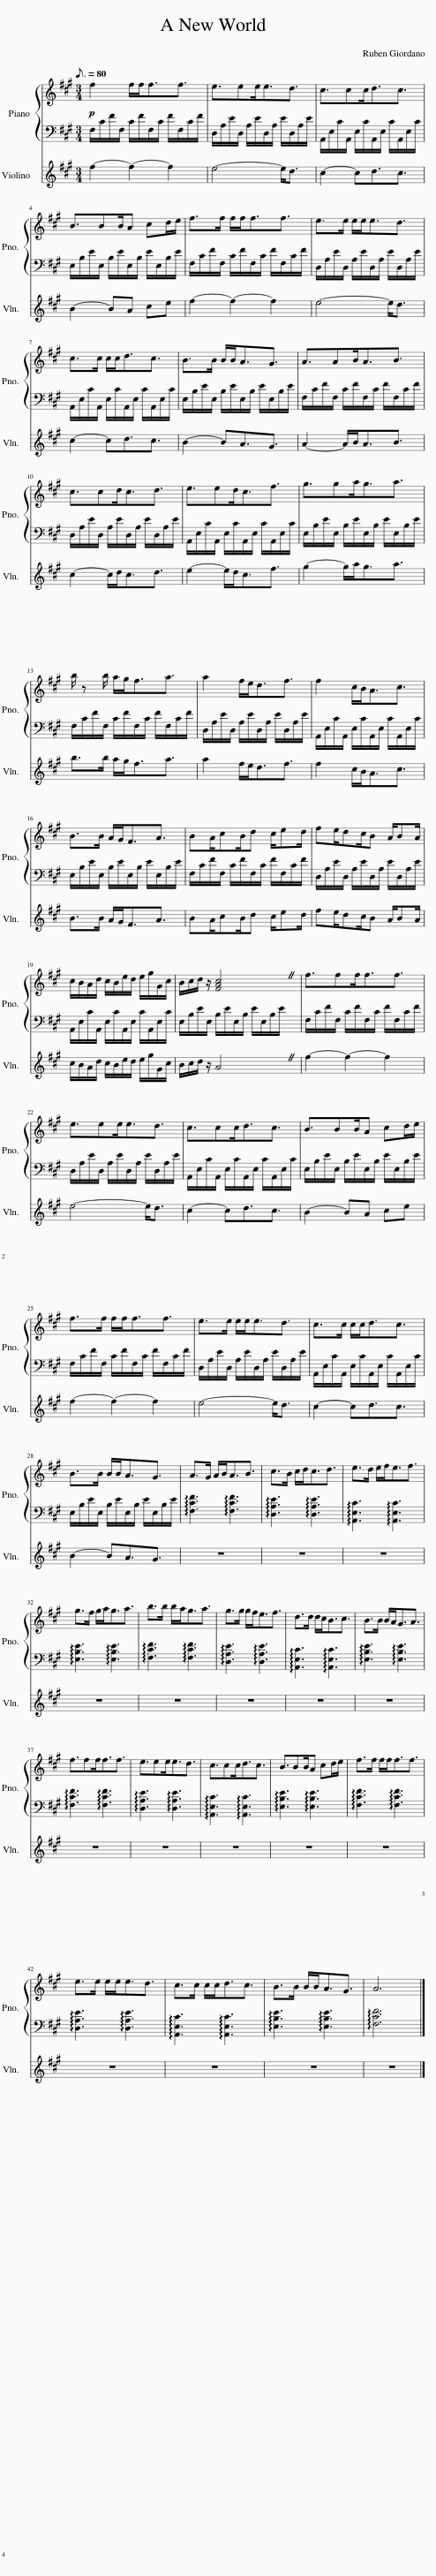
X:1
%%score { 1 | 2 } 3
L:1/8
Q:3/16=80
M:3/4
I:linebreak $
K:A
V:1 treble
V:2 bass
V:3 treble
V:1
!p! f2 f/f<ff3/2 | e3/2ee<ed3/2 | c3/2cc<dc3/2 |$ B3/2BB/A cd/e/ | f>f f/f<ff3/2 | %5
 e>e e/e<ed3/2 |$ c>c c/c<dc3/2 | B>B B/B<AG3/2 | A3/2AB<AB3/2 |$ c3/2cd<cd3/2 | %10
 e3/2ed<cf3/2 | g3/2ga<ga3/2 |$ b/ z b/ a/g<fa3/2 | a2 f/e<df3/2 | f2 c/B<Ac3/2 |$ %15
 B>B A/G<FA3/2 | BA/cB/d c/ed/ | fe/dc/B A/BA/ |$ c/B/A/d/ c/B/e/d/ e/g/G/c/ | B/c/d/ z/ [FAc]4 | %20
 f3/2ff<ff3/2 |$ e3/2ee<ed3/2 | c3/2cc<dc3/2 | B3/2BB/A cd/e/ |$ f>f f/f<ff3/2 | %25
 e>e e/e<ed3/2 | c>c c/c<dc3/2 |$ B>B B/B<AG3/2 | A>G A/B<AB3/2 | c>B c/d<cd3/2 | %30
 e>d e/f<ef3/2 |$ g>f g/a<ga3/2 | b>b b/a<ga3/2 | g>g g/f<ef3/2 | d>d d/c<Bc3/2 | %35
 B>B B/A<GA3/2 |$ f3/2ff<ff3/2 | e3/2ee<ed3/2 | c3/2cc<dc3/2 | B3/2BB/A cd/e/ | %40
 f>f f/f<ff3/2 |$ e>e e/e<ed3/2 | c>c c/c<dc3/2 | B>B B/B<AG3/2 | A6 |] %45
V:2
 F,/C/F/F,/ C/F/F,/C/ F/F,/C/F/ | D,/A,/E/D,/ A,/E/D,/A,/ E/D,/A,/E/ | A,,/E,/C/A,,/ E,/C/A,,/E,/ C/A,,/E,/C/ |$ E,/B,/E/E,/ B,/E/E,/B,/ E/E,/B,/E/ | F,/C/F/F,/ C/F/F,/C/ F/F,/C/F/ | %5
 D,/A,/E/D,/ A,/E/D,/A,/ E/D,/A,/E/ |$ A,,/E,/C/A,,/ E,/C/A,,/E,/ C/A,,/E,/C/ | E,/B,/E/E,/ B,/E/E,/B,/ E/E,/B,/E/ | F,/C/F/F,/ C/F/F,/C/ F/F,/C/F/ |$ D,/A,/E/D,/ A,/E/D,/A,/ E/D,/A,/E/ | %10
 A,,/E,/C/A,,/ E,/C/A,,/E,/ C/A,,/E,/C/ | E,/B,/E/E,/ B,/E/E,/B,/ E/E,/B,/E/ |$ F,/C/F/F,/ C/F/F,/C/ F/F,/C/F/ | D,/A,/E/D,/ A,/E/D,/A,/ E/D,/A,/E/ | A,,/E,/C/A,,/ E,/C/A,,/E,/ C/A,,/E,/C/ |$ %15
 E,/B,/E/E,/ B,/E/E,/B,/ E/E,/B,/E/ | F,/C/F/F,/ C/F/F,/C/ F/F,/C/F/ | D,/A,/E/D,/ A,/E/D,/A,/ E/D,/A,/E/ |$ A,,/E,/C/A,,/ E,/C/A,,/E,/ C/A,,/E,/C/ | E,/B,/E/E,/ B,/E/E,/B,/ E/E,/B,/E/ | %20
 F,/C/F/F,/ C/F/F,/C/ F/F,/C/F/ |$ D,/A,/E/D,/ A,/E/D,/A,/ E/D,/A,/E/ | A,,/E,/C/A,,/ E,/C/A,,/E,/ C/A,,/E,/C/ | E,/B,/E/E,/ B,/E/E,/B,/ E/E,/B,/E/ |$ F,/C/F/F,/ C/F/F,/C/ F/F,/C/F/ | %25
 D,/A,/E/D,/ A,/E/D,/A,/ E/D,/A,/E/ | A,,/E,/C/A,,/ E,/C/A,,/E,/ C/A,,/E,/C/ |$ E,/B,/E/E,/ B,/E/E,/B,/ E/E,/B,/E/ | !arpeggio![F,CF]3 !arpeggio![F,CF]3 | !arpeggio![D,A,E]3 !arpeggio![D,A,E]3 | %30
 !arpeggio![A,,E,C]3 !arpeggio![A,,E,C]3 |$ !arpeggio![E,B,E]3 !arpeggio![E,B,E]3 | !arpeggio![F,CF]3 !arpeggio![F,CF]3 | !arpeggio![D,A,E]3 !arpeggio![D,A,E]3 | !arpeggio![A,,E,C]3 !arpeggio![A,,E,C]3 | %35
 !arpeggio![E,B,E]3 !arpeggio![E,B,E]3 |$ !arpeggio![F,CF]3 !arpeggio![F,CF]3 | !arpeggio![D,A,E]3 !arpeggio![D,A,E]3 | !arpeggio![A,,E,C]3 !arpeggio![A,,E,C]3 | !arpeggio![E,B,E]3 !arpeggio![E,B,E]3 | %40
 !arpeggio![F,CF]3 !arpeggio![F,CF]3 |$ !arpeggio![D,A,E]3 !arpeggio![D,A,E]3 | !arpeggio![A,,E,C]3 !arpeggio![A,,E,C]3 | !arpeggio![E,B,E]3 !arpeggio![E,B,E]3 | !arpeggio![F,CF]6 |] %45
V:3
 f2- f2- f2 | e4- e<d | c2- cd3/2c3/2 |$ B2- BA ce | f2- f2- f2 | %5
 e4- e<d |$ c2- cd3/2c3/2 | B2- BA3/2G3/2 | A2- A/B<AB3/2 |$ c2- c/d<cd3/2 | %10
 e2- e/d<cf3/2 | g2- g/a<ga3/2 |$ b>b a/g<fa3/2 | a2 f/e<df3/2 | f2 c/B<Ac3/2 |$ %15
 B>B A/G<FA3/2 | BA/cB/d c/ed/ | fe/dc/B A/BA/ |$ c/B/A/d/ c/B/e/d/ e/g/G/c/ | B/c/d/ z/ A4 | %20
 f2- f2- f2 |$ e4- e<d | c2- cd3/2c3/2 | B2- BA ce |$ f2- f2- f2 | %25
 e4- e<d | c2- cd3/2c3/2 |$ B2- BA3/2G3/2 | z6 | z6 | %30
 z6 |$ z6 | z6 | z6 | z6 | %35
 z6 |$ z6 | z6 | z6 | z6 | %40
 z6 |$ z6 | z6 | z6 | z6 |] %45
